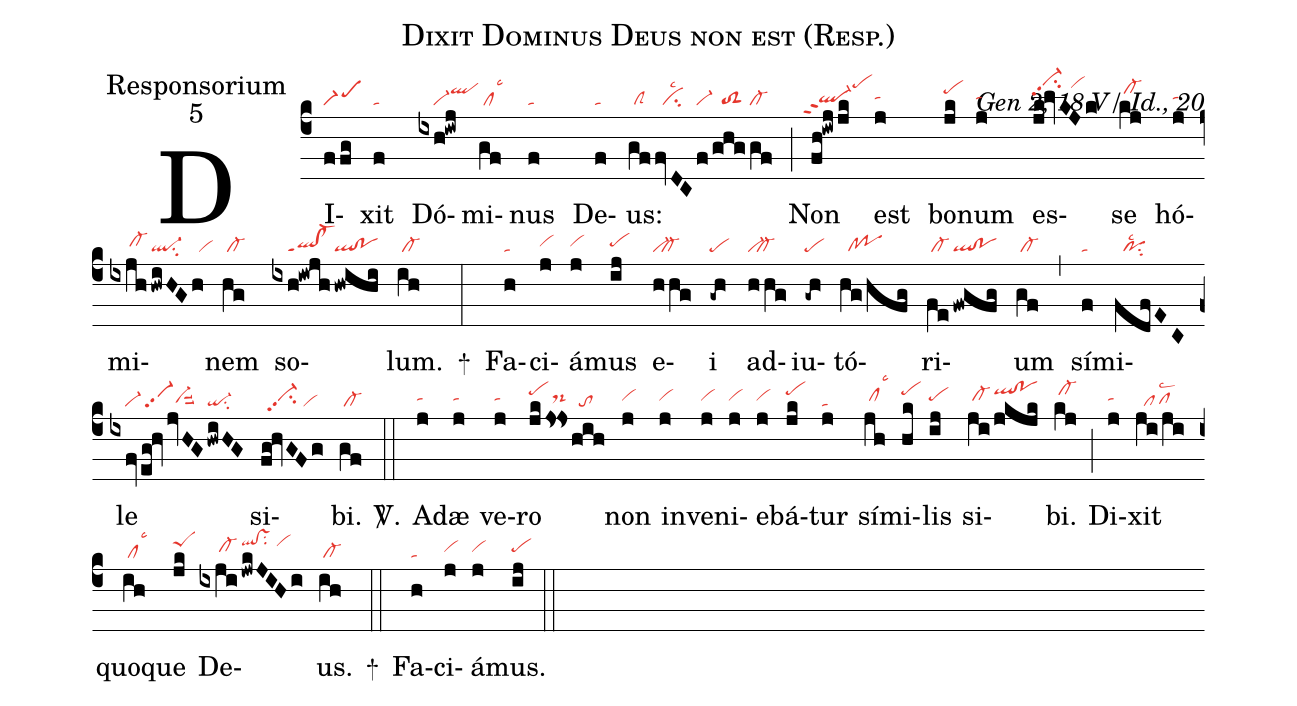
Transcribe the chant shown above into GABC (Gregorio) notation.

name:Dixit Dominus Deus non est (Resp.);
office-part:Responsorium;
mode:5;
commentary:Gen 2, 18 V/ Id., 20;
nabc-lines:1;
%%
(c4)
DI(ffg|scM1)xit(f|ta) Dó(ixh!iwj|////vi-qlhj)mi(gf|/cllsc3)nus(f|ta) De(f|ta)us:(gf|/clS|fvDC|//cilsc2|f/ghggf|vi-//toS2/cl-) (;)
Non(fh!iwjjk|``ql-hgppt2pehl) est(j|tahh) bo(jk|pehj)num(j|tahh) es(jk!lvKJk|vi-hmpp2su2//vihl)se(kj|/cl-hj) hó(j|tahh)mi(ixjh|/////cl-hh|/hwiHGh|ql-su2/vi)nem(hg|/cl-) so(ixh!iwjh|////ql!cl-ppt1|/hwihi|ql!po)lum.(ih|/cl-) +(:)
Fa(h|ta)ci(j|vihh)á(j|vihh)mus(ij|pehh) e(hhg|vi-``cl-)i(-gh|pe) ad(hhg|vi-``cl-)iu(-gh|pe)tó(hg/hfg|//cl!po)ri(fe|/cl-|!fwgfg|ql!po)um(gf|/cl-) (,)
sí(f|ta)mi(fdfEC|//posu2lsc2)le(ixfv|////vi-|eg!hv|/vi-pp2|jvHG|//vi-hgsuu2|/hwiHG|qi-su2) si(fg!hvGFg|//vi-hhpp2su2/vi)bi.(gf|/cl-) <sp>V/</sp>.(::)
A(j|tahh)dæ(j|tahh) ve(j|tahh)ro(jk|pehj|/js!js|//ds-hh|hih|//to) non(j|vihh) in(j|vihh)ve(j|vihh)ni(j|vihh)e(j|vihh)bá(jk|pehj)tur(j|ta) sí(jh|/clhhlsc3)mi(hk|pehj)lis(ij|pehh) si(ji|/cl-hh|!jkjk|qlhj!pohj)bi.(kj|/cl-hj) (;)
Di(j|tahh)xit(ji/ji|//pflsc2) quo(ih|/cllsc3)que(jk|peShj) De(ixji|/////cl-hh|!jwkJIHi|qlhj!vshjsu2/vihj)us.(ih|/cl-) +(::)
Fa(h|ta)ci(j|vihh)á(j|vihh)mus.(ij|pehh) (::)
